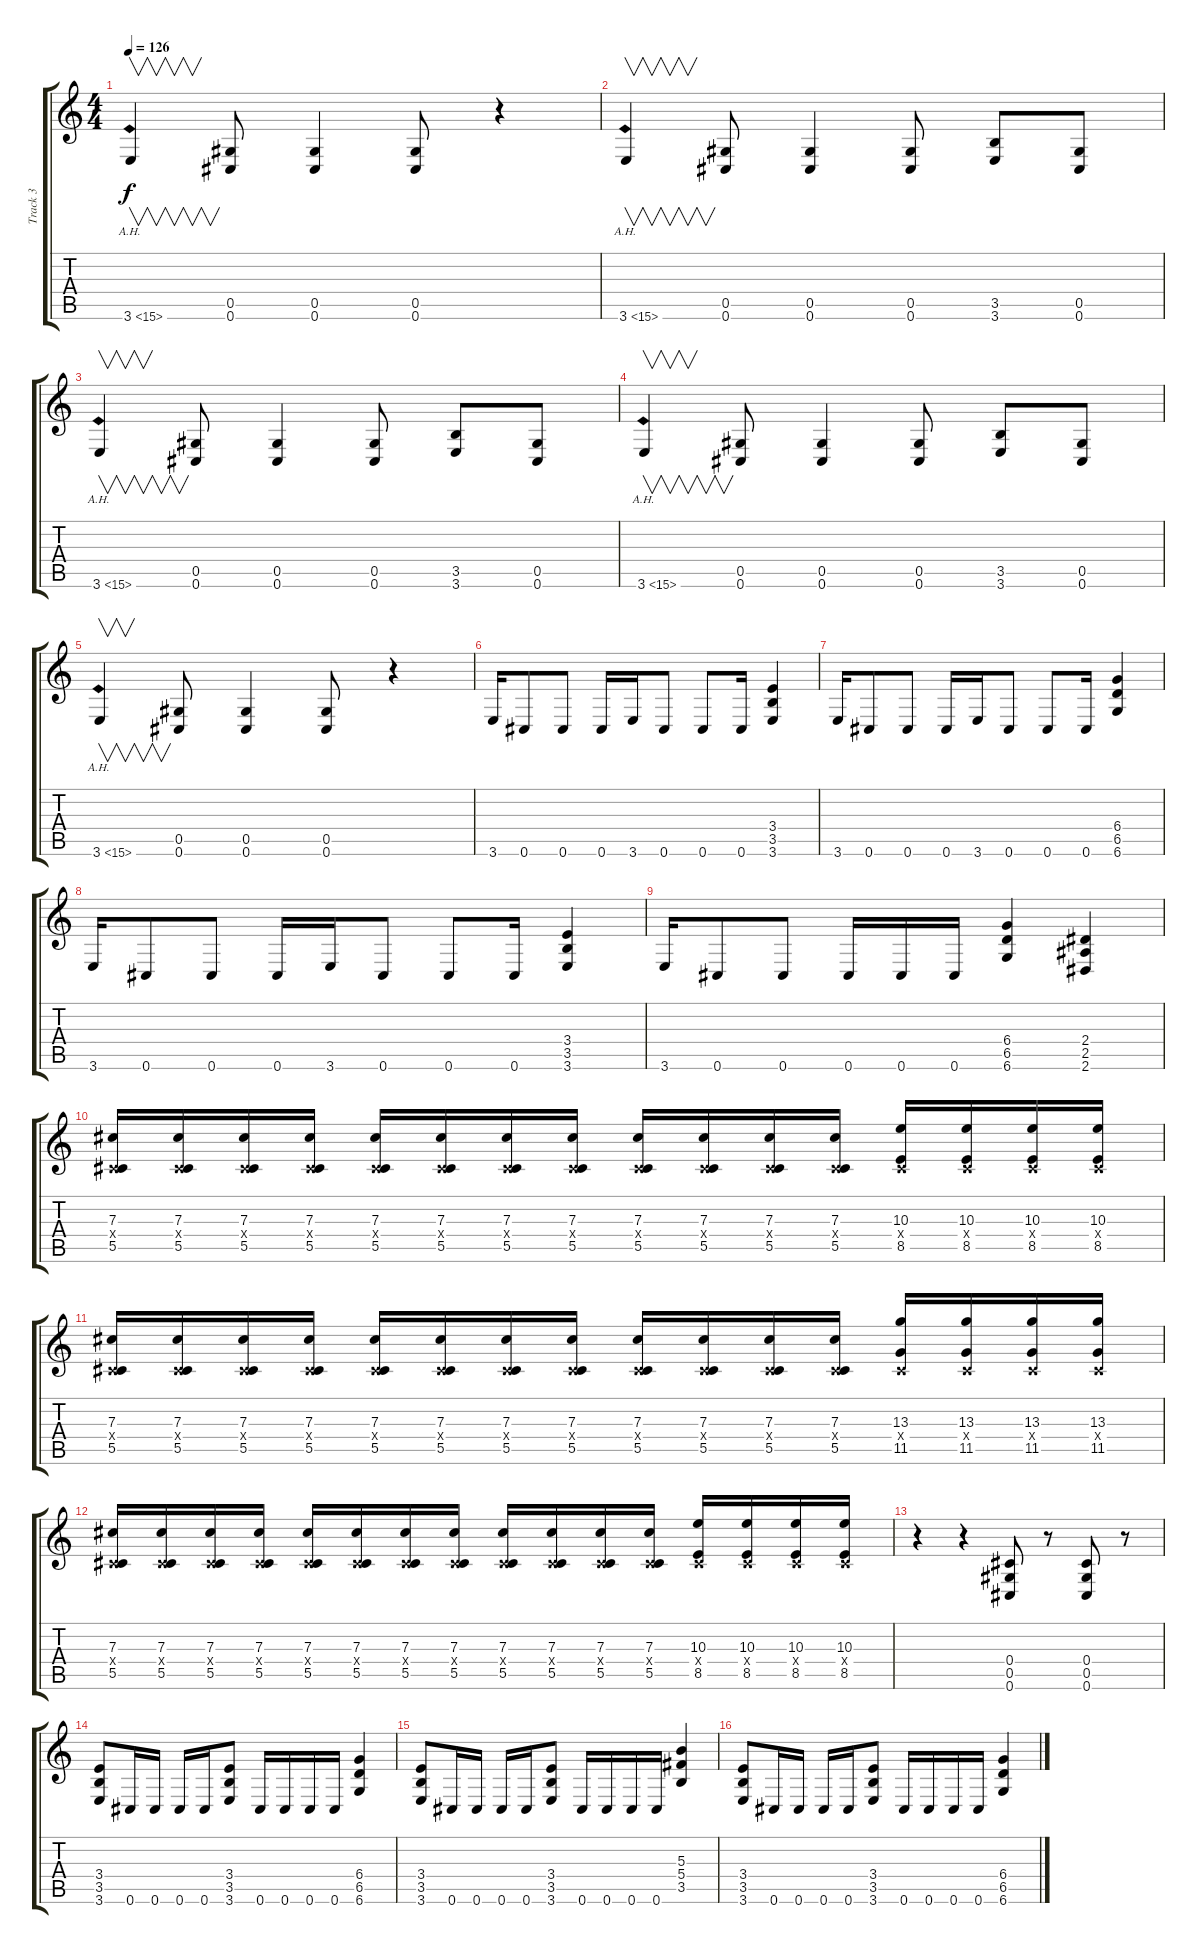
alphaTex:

\track ("Track 3" "Track 3") {instrument distortionguitar}
\staff {score tabs}
\tuning (Eb4 Bb3 Gb3 Db3 Ab2 Db2) {hide}
\ts (4 4)
\tempo 126
\clef g2
\ks c
3.6{ah 12}.4{v dy f} (0.5 0.6).8 (0.5 0.6).4 (0.5 0.6).8 r.4 |
3.6{ah 12}.4{v} (0.5 0.6).8 (0.5 0.6).4 (0.5 0.6).8 (3.5 3.6).8 (0.5 0.6).8 |
3.6{ah 12}.4{v} (0.5 0.6).8 (0.5 0.6).4 (0.5 0.6).8 (3.5 3.6).8 (0.5 0.6).8 |
3.6{ah 12}.4{v} (0.5 0.6).8 (0.5 0.6).4 (0.5 0.6).8 (3.5 3.6).8 (0.5 0.6).8 |
3.6{ah 12}.4{v} (0.5 0.6).8 (0.5 0.6).4 (0.5 0.6).8 r.4 |
3.6.16 0.6.8 0.6.8 0.6.16 3.6.16 0.6.8 0.6.8 0.6.16 (3.4 3.5 3.6).4 |
3.6.16 0.6.8 0.6.8 0.6.16 3.6.16 0.6.8 0.6.8 0.6.16 (6.4 6.5 6.6).4 |
3.6.16 0.6.8 0.6.8 0.6.16 3.6.16 0.6.8 0.6.8 0.6.16 (3.4 3.5 3.6).4 |
3.6.16 0.6.8 0.6.8 0.6.16 0.6.16 0.6.16 (6.4 6.5 6.6).4 (2.4 2.5 2.6).4 |
(7.3 0.4{x} 5.5).16 (7.3 0.4{x} 5.5).16 (7.3 0.4{x} 5.5).16 (7.3 0.4{x} 5.5).16 (7.3 0.4{x} 5.5).16 (7.3 0.4{x} 5.5).16 (7.3 0.4{x} 5.5).16 (7.3 0.4{x} 5.5).16 (7.3 0.4{x} 5.5).16 (7.3 0.4{x} 5.5).16 (7.3 0.4{x} 5.5).16 (7.3 0.4{x} 5.5).16 (10.3 0.4{x} 8.5).16 (10.3 0.4{x} 8.5).16 (10.3 0.4{x} 8.5).16 (10.3 0.4{x} 8.5).16 |
(7.3 0.4{x} 5.5).16 (7.3 0.4{x} 5.5).16 (7.3 0.4{x} 5.5).16 (7.3 0.4{x} 5.5).16 (7.3 0.4{x} 5.5).16 (7.3 0.4{x} 5.5).16 (7.3 0.4{x} 5.5).16 (7.3 0.4{x} 5.5).16 (7.3 0.4{x} 5.5).16 (7.3 0.4{x} 5.5).16 (7.3 0.4{x} 5.5).16 (7.3 0.4{x} 5.5).16 (13.3 0.4{x} 11.5).16 (13.3 0.4{x} 11.5).16 (13.3 0.4{x} 11.5).16 (13.3 0.4{x} 11.5).16 |
(7.3 0.4{x} 5.5).16 (7.3 0.4{x} 5.5).16 (7.3 0.4{x} 5.5).16 (7.3 0.4{x} 5.5).16 (7.3 0.4{x} 5.5).16 (7.3 0.4{x} 5.5).16 (7.3 0.4{x} 5.5).16 (7.3 0.4{x} 5.5).16 (7.3 0.4{x} 5.5).16 (7.3 0.4{x} 5.5).16 (7.3 0.4{x} 5.5).16 (7.3 0.4{x} 5.5).16 (10.3 0.4{x} 8.5).16 (10.3 0.4{x} 8.5).16 (10.3 0.4{x} 8.5).16 (10.3 0.4{x} 8.5).16 |
r.4 r.4 (0.4 0.5 0.6).8 r.8 (0.4 0.5 0.6).8 r.8 |
(3.4 3.5 3.6).8 0.6.16 0.6.16 0.6.16 0.6.16 (3.4 3.5 3.6).8 0.6.16 0.6.16 0.6.16 0.6.16 (6.4 6.5 6.6).4 |
(3.4 3.5 3.6).8 0.6.16 0.6.16 0.6.16 0.6.16 (3.4 3.5 3.6).8 0.6.16 0.6.16 0.6.16 0.6.16 (5.3 5.4 3.5).4 |
(3.4 3.5 3.6).8 0.6.16 0.6.16 0.6.16 0.6.16 (3.4 3.5 3.6).8 0.6.16 0.6.16 0.6.16 0.6.16 (6.4 6.5 6.6).4
